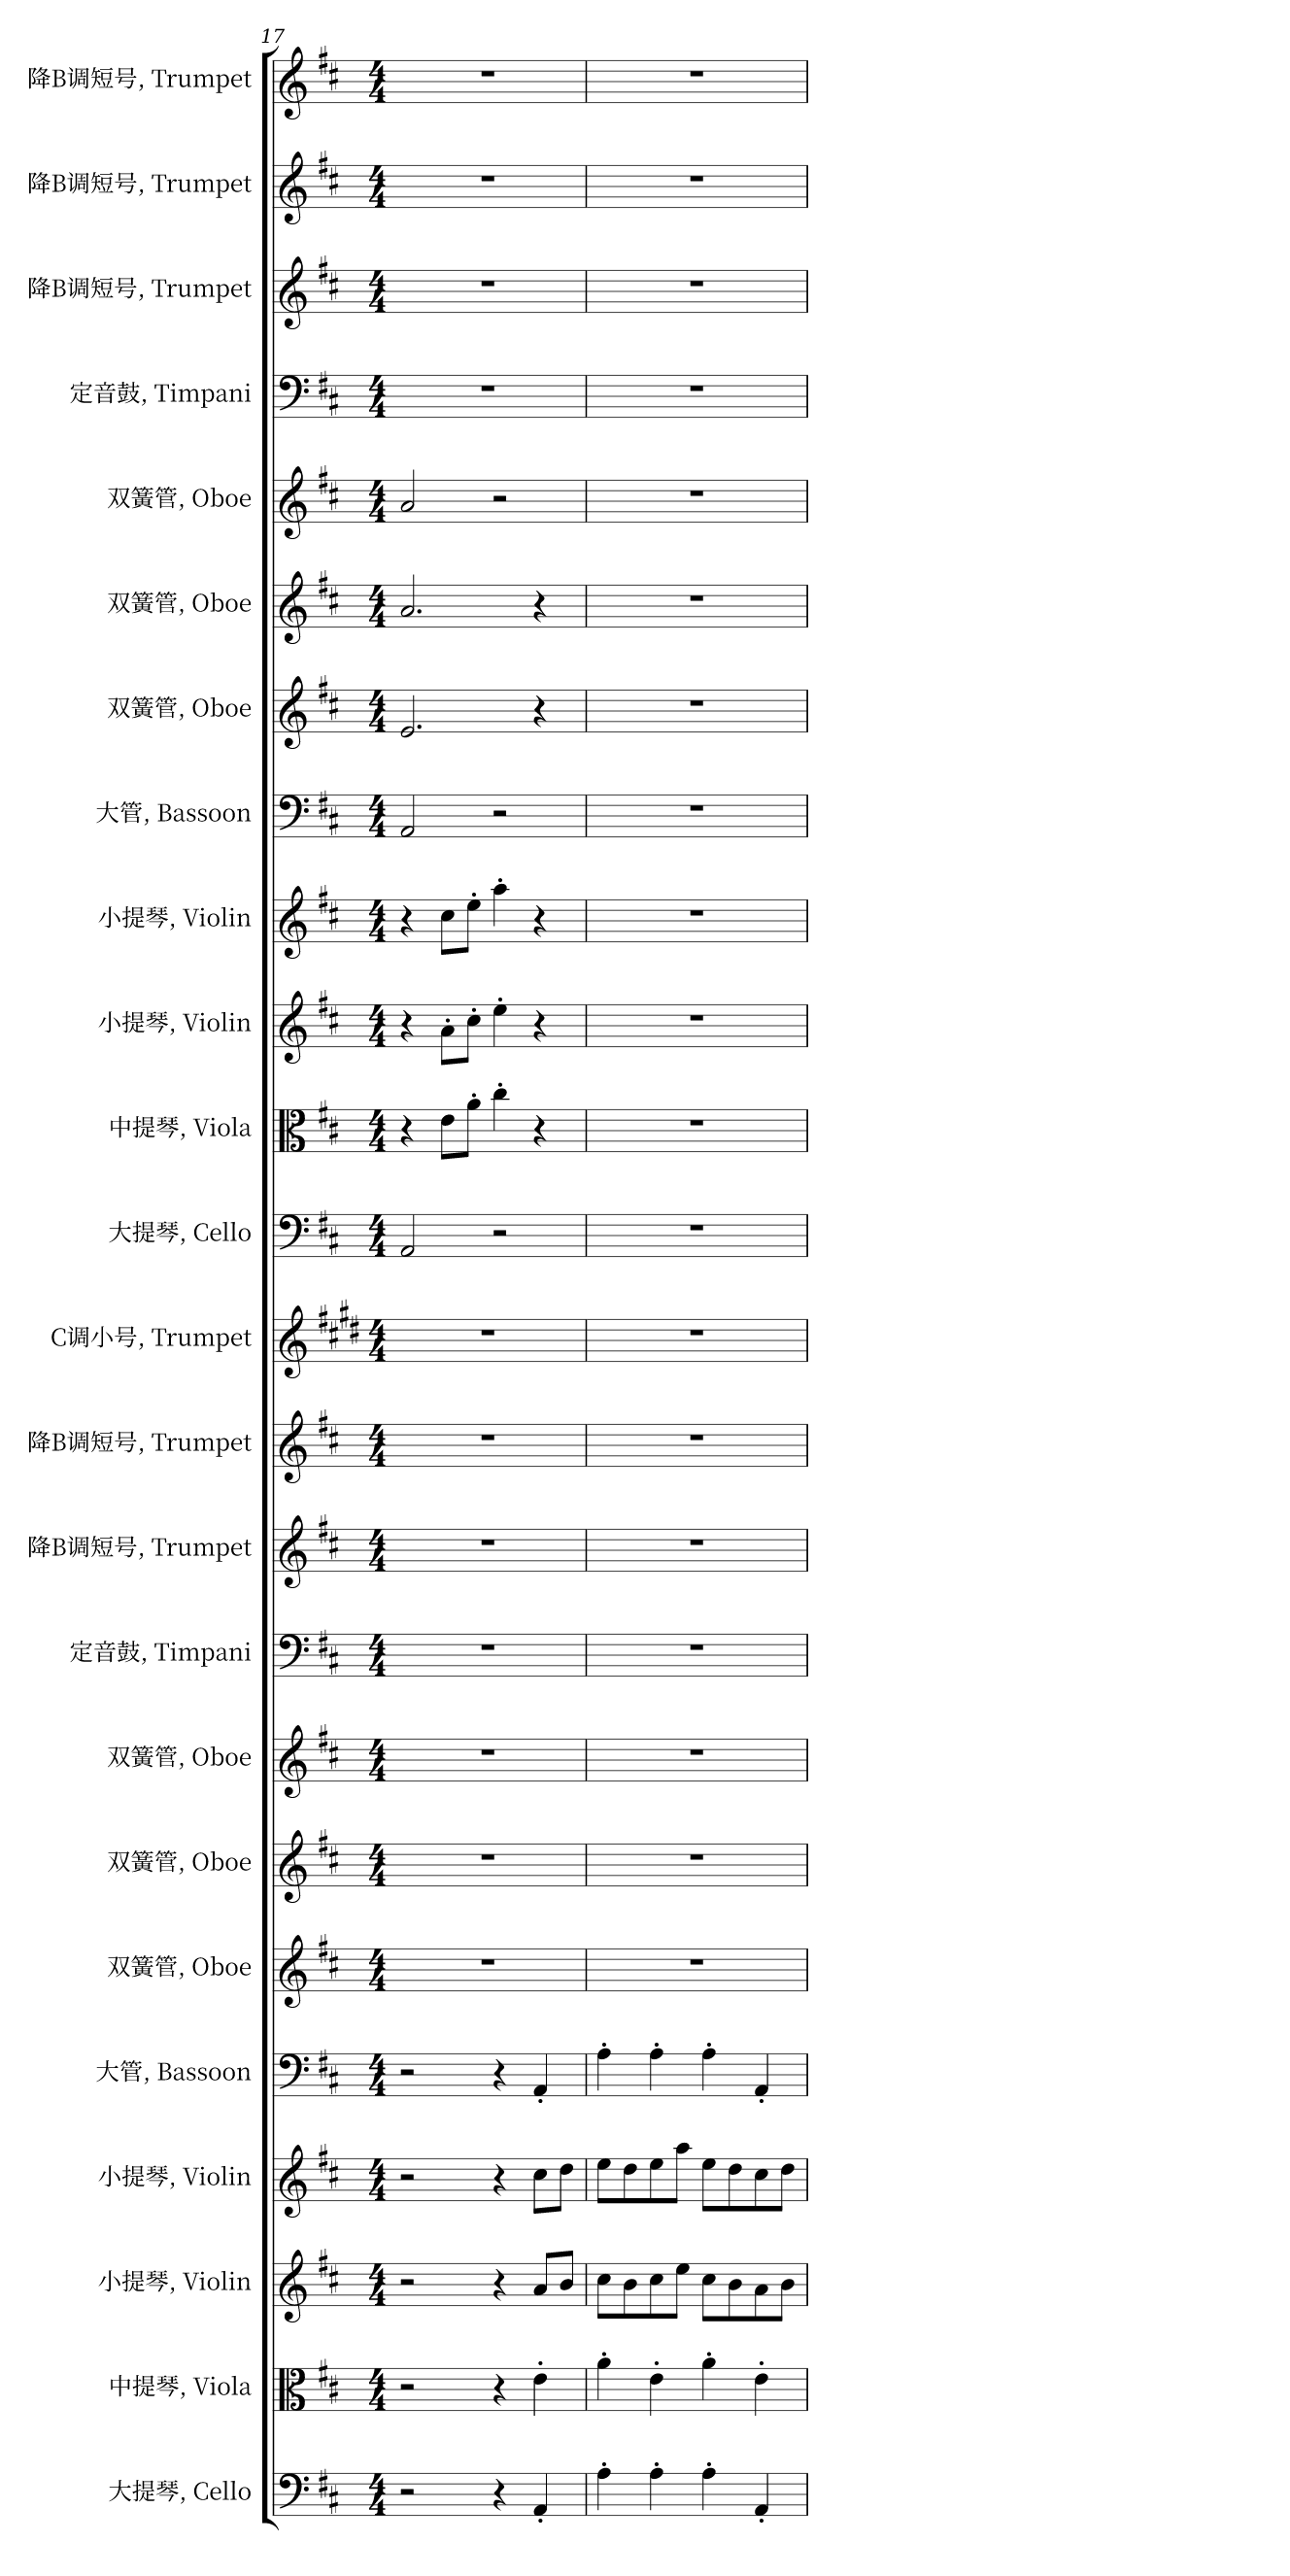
**kern	**kern	**kern	**kern	**kern	**kern	**kern	**kern	**kern	**kern	**kern	**kern	**kern	**kern	**kern	**kern	**kern	**kern	**kern	**kern	**kern	**kern	**kern	**kern
*part24	*part23	*part22	*part21	*part20	*part19	*part18	*part17	*part16	*part15	*part14	*part13	*part12	*part11	*part10	*part9	*part8	*part7	*part6	*part5	*part4	*part3	*part2	*part1
*staff24	*staff23	*staff22	*staff21	*staff20	*staff19	*staff18	*staff17	*staff16	*staff15	*staff14	*staff13	*staff12	*staff11	*staff10	*staff9	*staff8	*staff7	*staff6	*staff5	*staff4	*staff3	*staff2	*staff1
*I"大提琴, Cello	*I"中提琴, Viola	*I"小提琴, Violin	*I"小提琴, Violin	*I"大管, Bassoon	*I"双簧管, Oboe	*I"双簧管, Oboe	*I"双簧管, Oboe	*I"定音鼓, Timpani	*I"降B调短号, Trumpet	*I"降B调短号, Trumpet	*I"C调小号, Trumpet	*I"大提琴, Cello	*I"中提琴, Viola	*I"小提琴, Violin	*I"小提琴, Violin	*I"大管, Bassoon	*I"双簧管, Oboe	*I"双簧管, Oboe	*I"双簧管, Oboe	*I"定音鼓, Timpani	*I"降B调短号, Trumpet	*I"降B调短号, Trumpet	*I"降B调短号, Trumpet
*	*I'Vla.	*I'Vln.	*I'Vln.	*I'Bsn.	*I'Ob.	*I'Ob.	*I'Ob.	*I'Timp.	*	*	*I'C Tpt.	*	*I'Vla.	*I'Vln.	*I'Vln.	*I'Bsn.	*I'Ob.	*I'Ob.	*I'Ob.	*I'Timp.	*	*	*
*clefF4	*clefC3	*clefG2	*clefG2	*clefF4	*clefG2	*clefG2	*clefG2	*clefF4	*clefG2	*clefG2	*clefG2	*clefF4	*clefC3	*clefG2	*clefG2	*clefF4	*clefG2	*clefG2	*clefG2	*clefF4	*clefG2	*clefG2	*clefG2
*	*	*	*	*	*	*	*	*	*ITrd1c2	*ITrd1c2	*ITrd1c2	*	*	*	*	*	*	*	*	*	*ITrd1c2	*ITrd1c2	*ITrd1c2
*k[f#c#]	*k[f#c#]	*k[f#c#]	*k[f#c#]	*k[f#c#]	*k[f#c#]	*k[f#c#]	*k[f#c#]	*k[f#c#]	*k[]	*k[]	*k[f#c#]	*k[f#c#]	*k[f#c#]	*k[f#c#]	*k[f#c#]	*k[f#c#]	*k[f#c#]	*k[f#c#]	*k[f#c#]	*k[f#c#]	*k[]	*k[]	*k[]
*M4/4	*M4/4	*M4/4	*M4/4	*M4/4	*M4/4	*M4/4	*M4/4	*M4/4	*M4/4	*M4/4	*M4/4	*M4/4	*M4/4	*M4/4	*M4/4	*M4/4	*M4/4	*M4/4	*M4/4	*M4/4	*M4/4	*M4/4	*M4/4
=17	=17	=17	=17	=17	=17	=17	=17	=17	=17	=17	=17	=17	=17	=17	=17	=17	=17	=17	=17	=17	=17	=17	=17
2r	2r	2r	2r	2r	1r	1r	1r	1r	1r	1r	1r	2AA/	4r	4r	4r	2AA/	2.e/	2.a/	2a/	1r	1r	1r	1r
.	.	.	.	.	.	.	.	.	.	.	.	.	8e\L	8a'\L	8cc#\L	.	.	.	.	.	.	.	.
.	.	.	.	.	.	.	.	.	.	.	.	.	8a'\J	8cc#'\J	8ee'\J	.	.	.	.	.	.	.	.
4r	4r	4r	4r	4r	.	.	.	.	.	.	.	2r	4cc#'\	4ee'\	4aa'\	2r	.	.	2r	.	.	.	.
4AA'/	4e'\	8a/L	8cc#\L	4AA'/	.	.	.	.	.	.	.	.	4r	4r	4r	.	4r	4r	.	.	.	.	.
.	.	8b/J	8dd\J	.	.	.	.	.	.	.	.	.	.	.	.	.	.	.	.	.	.	.	.
=18	=18	=18	=18	=18	=18	=18	=18	=18	=18	=18	=18	=18	=18	=18	=18	=18	=18	=18	=18	=18	=18	=18	=18
4A'\	4a'\	8cc#\L	8ee\L	4A'\	1r	1r	1r	1r	1r	1r	1r	1r	1r	1r	1r	1r	1r	1r	1r	1r	1r	1r	1r
.	.	8b\	8dd\	.	.	.	.	.	.	.	.	.	.	.	.	.	.	.	.	.	.	.	.
4A'\	4e'\	8cc#\	8ee\	4A'\	.	.	.	.	.	.	.	.	.	.	.	.	.	.	.	.	.	.	.
.	.	8ee\J	8aa\J	.	.	.	.	.	.	.	.	.	.	.	.	.	.	.	.	.	.	.	.
4A'\	4a'\	8cc#\L	8ee\L	4A'\	.	.	.	.	.	.	.	.	.	.	.	.	.	.	.	.	.	.	.
.	.	8b\	8dd\	.	.	.	.	.	.	.	.	.	.	.	.	.	.	.	.	.	.	.	.
4AA'/	4e'\	8a\	8cc#\	4AA'/	.	.	.	.	.	.	.	.	.	.	.	.	.	.	.	.	.	.	.
.	.	8b\J	8dd\J	.	.	.	.	.	.	.	.	.	.	.	.	.	.	.	.	.	.	.	.
=	=	=	=	=	=	=	=	=	=	=	=	=	=	=	=	=	=	=	=	=	=	=	=
*-	*-	*-	*-	*-	*-	*-	*-	*-	*-	*-	*-	*-	*-	*-	*-	*-	*-	*-	*-	*-	*-	*-	*-
